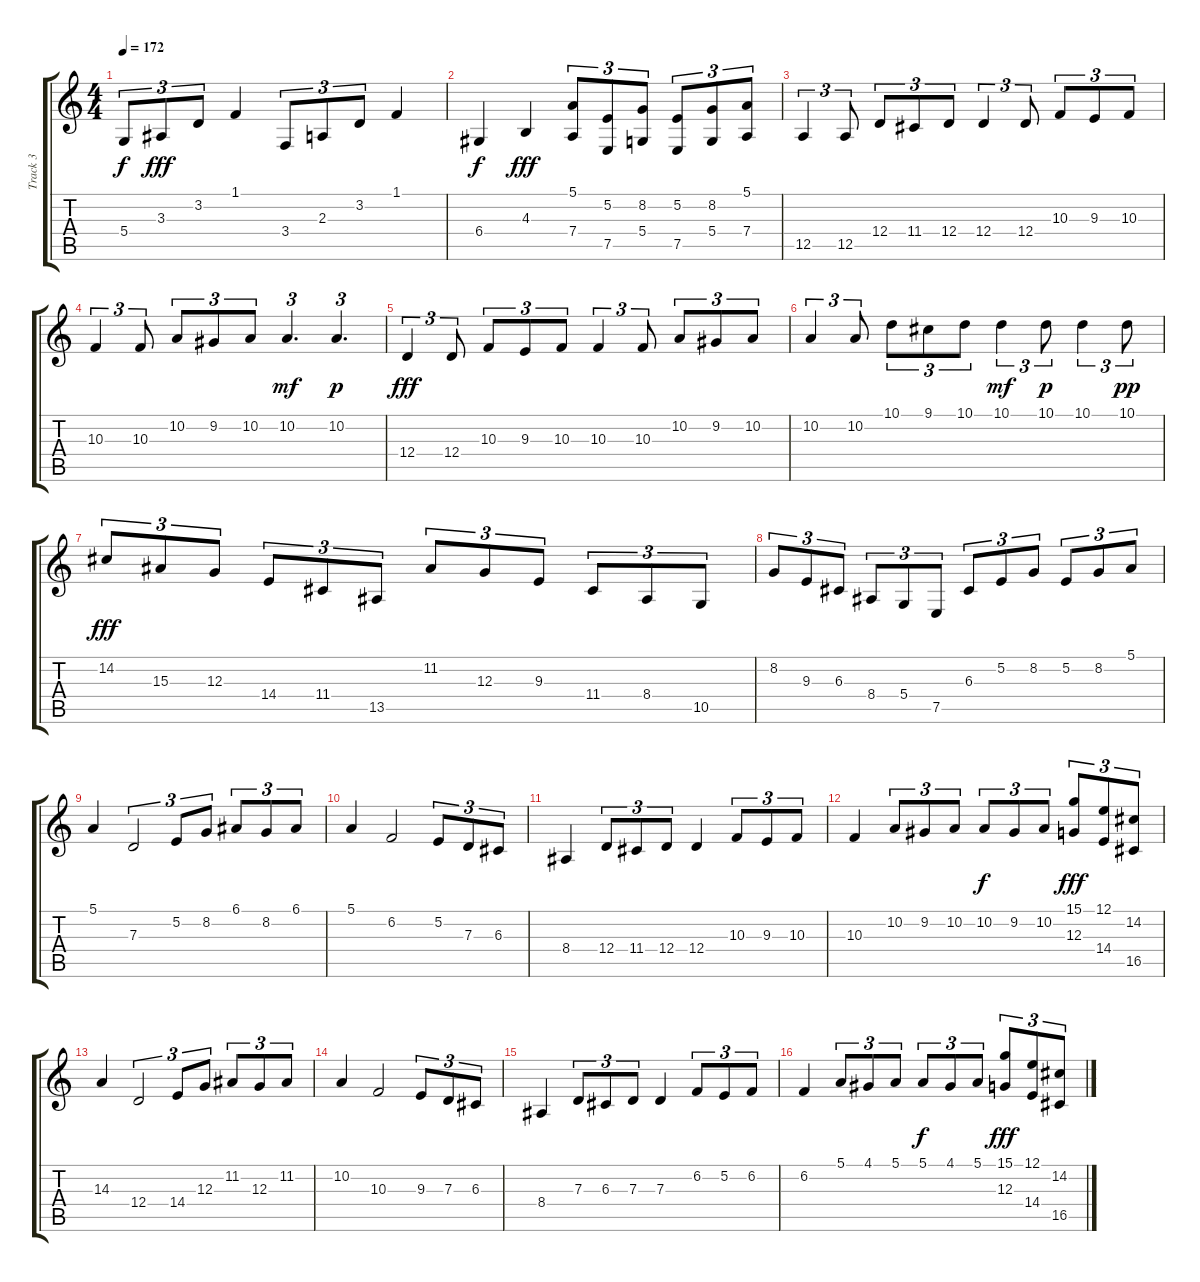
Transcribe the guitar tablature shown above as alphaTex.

\track ("Track 3" "Track 3") {instrument stringensemble1}
\staff {score tabs}
\tuning (E4 B3 G3 D3 A2 E2) {hide}
\ts (4 4)
\tempo 172
\clef g2
\ks c
5.4.8{tu (3 2) dy f} 3.3.8{tu (3 2) dy fff} 3.2.8{tu (3 2)} 1.1.4 3.4.8{tu (3 2)} 2.3.8{tu (3 2)} 3.2.8{tu (3 2)} 1.1.4 |
6.4.4{dy f} 4.3.4{dy fff} (5.1 7.4).8{tu (3 2)} (5.2 7.5).8{tu (3 2)} (8.2 5.4).8{tu (3 2)} (5.2 7.5).8{tu (3 2)} (8.2 5.4).8{tu (3 2)} (5.1 7.4).8{tu (3 2)} |
12.5.4{tu (3 2)} 12.5.8{tu (3 2)} 12.4.8{tu (3 2)} 11.4.8{tu (3 2)} 12.4.8{tu (3 2)} 12.4.4{tu (3 2)} 12.4.8{tu (3 2)} 10.3.8{tu (3 2)} 9.3.8{tu (3 2)} 10.3.8{tu (3 2)} |
10.3.4{tu (3 2)} 10.3.8{tu (3 2)} 10.2.8{tu (3 2)} 9.2.8{tu (3 2)} 10.2.8{tu (3 2)} 10.2.4{d tu (3 2) dy mf} 10.2.4{d tu (3 2) dy p} |
12.4.4{tu (3 2) dy fff} 12.4.8{tu (3 2)} 10.3.8{tu (3 2)} 9.3.8{tu (3 2)} 10.3.8{tu (3 2)} 10.3.4{tu (3 2)} 10.3.8{tu (3 2)} 10.2.8{tu (3 2)} 9.2.8{tu (3 2)} 10.2.8{tu (3 2)} |
10.2.4{tu (3 2)} 10.2.8{tu (3 2)} 10.1.8{tu (3 2)} 9.1.8{tu (3 2)} 10.1.8{tu (3 2)} 10.1.4{tu (3 2) dy mf} 10.1.8{tu (3 2) dy p} 10.1.4{tu (3 2)} 10.1.8{tu (3 2) dy pp} |
14.2.8{tu (3 2) dy fff} 15.3.8{tu (3 2)} 12.3.8{tu (3 2)} 14.4.8{tu (3 2)} 11.4.8{tu (3 2)} 13.5.8{tu (3 2)} 11.2.8{tu (3 2)} 12.3.8{tu (3 2)} 9.3.8{tu (3 2)} 11.4.8{tu (3 2)} 8.4.8{tu (3 2)} 10.5.8{tu (3 2)} |
8.2.8{tu (3 2)} 9.3.8{tu (3 2)} 6.3.8{tu (3 2)} 8.4.8{tu (3 2)} 5.4.8{tu (3 2)} 7.5.8{tu (3 2)} 6.3.8{tu (3 2)} 5.2.8{tu (3 2)} 8.2.8{tu (3 2)} 5.2.8{tu (3 2)} 8.2.8{tu (3 2)} 5.1.8{tu (3 2)} |
5.1.4 7.3.2{tu (3 2)} 5.2.8{tu (3 2)} 8.2.8{tu (3 2)} 6.1.8{tu (3 2)} 8.2.8{tu (3 2)} 6.1.8{tu (3 2)} |
5.1.4 6.2.2 5.2.8{tu (3 2)} 7.3.8{tu (3 2)} 6.3.8{tu (3 2)} |
8.4.4 12.4.8{tu (3 2)} 11.4.8{tu (3 2)} 12.4.8{tu (3 2)} 12.4.4 10.3.8{tu (3 2)} 9.3.8{tu (3 2)} 10.3.8{tu (3 2)} |
10.3.4 10.2.8{tu (3 2)} 9.2.8{tu (3 2)} 10.2.8{tu (3 2)} 10.2.8{tu (3 2) dy f} 9.2.8{tu (3 2)} 10.2.8{tu (3 2)} (15.1 12.3).8{tu (3 2) dy fff} (12.1 14.4).8{tu (3 2)} (14.2 16.5).8{tu (3 2)} |
14.3.4 12.4.2{tu (3 2)} 14.4.8{tu (3 2)} 12.3.8{tu (3 2)} 11.2.8{tu (3 2)} 12.3.8{tu (3 2)} 11.2.8{tu (3 2)} |
10.2.4 10.3.2 9.3.8{tu (3 2)} 7.3.8{tu (3 2)} 6.3.8{tu (3 2)} |
8.4.4 7.3.8{tu (3 2)} 6.3.8{tu (3 2)} 7.3.8{tu (3 2)} 7.3.4 6.2.8{tu (3 2)} 5.2.8{tu (3 2)} 6.2.8{tu (3 2)} |
6.2.4 5.1.8{tu (3 2)} 4.1.8{tu (3 2)} 5.1.8{tu (3 2)} 5.1.8{tu (3 2) dy f} 4.1.8{tu (3 2)} 5.1.8{tu (3 2)} (15.1 12.3).8{tu (3 2) dy fff} (12.1 14.4).8{tu (3 2)} (14.2 16.5).8{tu (3 2)}
